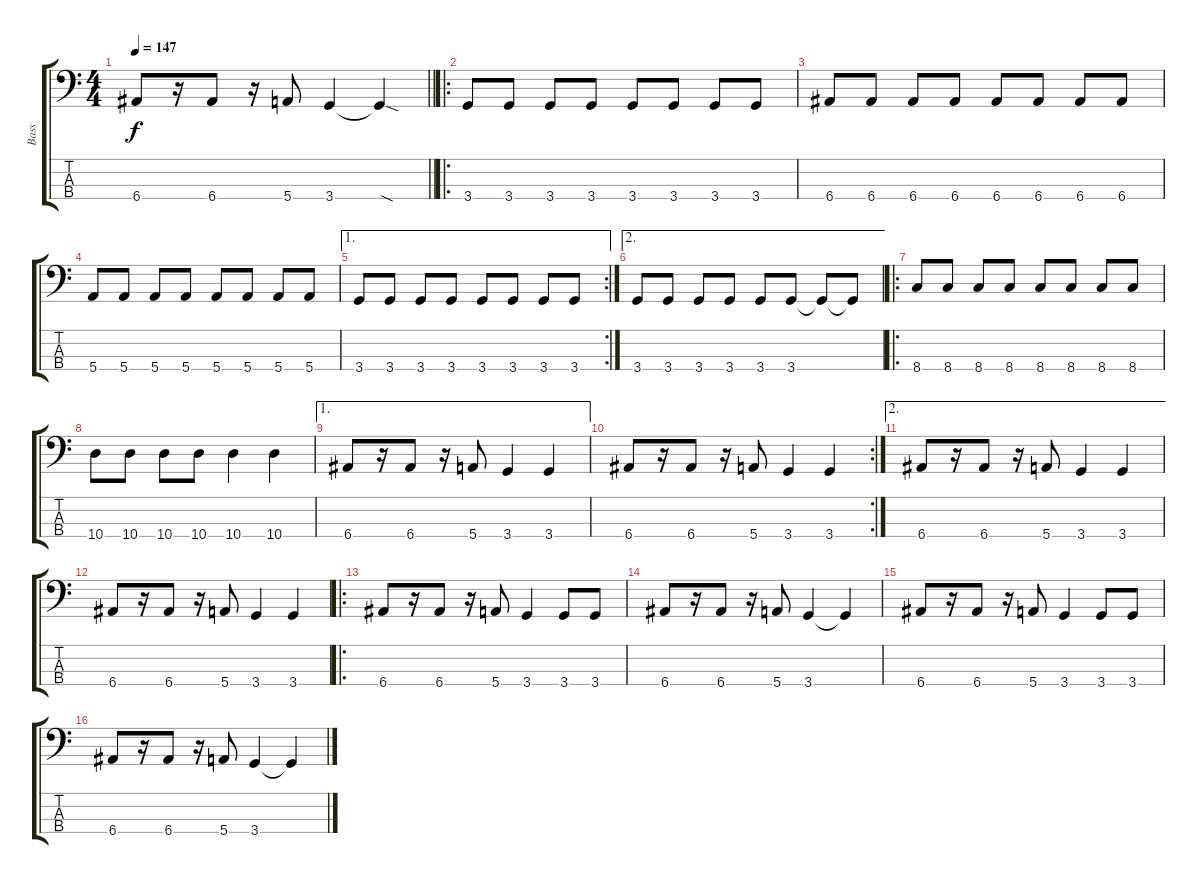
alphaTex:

\track ("Bass" "Bass") {instrument electricbassfinger}
\staff {score tabs}
\tuning (G2 D2 A1 E1) {hide}
\ts (4 4)
\tempo 147
\clef f4
\barLineRight lightlight
\ks c
6.4.8{dy f} r.16 6.4.8 r.16 5.4.8 3.4.4 3.4{sod t}.4 |
\ro
3.4.8 3.4.8 3.4.8 3.4.8 3.4.8 3.4.8 3.4.8 3.4.8 |
6.4.8 6.4.8 6.4.8 6.4.8 6.4.8 6.4.8 6.4.8 6.4.8 |
5.4.8 5.4.8 5.4.8 5.4.8 5.4.8 5.4.8 5.4.8 5.4.8 |
\ae 1
\rc 2
3.4.8 3.4.8 3.4.8 3.4.8 3.4.8 3.4.8 3.4.8 3.4.8 |
\ae 2
3.4.8 3.4.8 3.4.8 3.4.8 3.4.8 3.4.8 3.4{t}.8 3.4{t}.8 |
\ro
8.4.8 8.4.8 8.4.8 8.4.8 8.4.8 8.4.8 8.4.8 8.4.8 |
10.4.8 10.4.8 10.4.8 10.4.8 10.4.4 10.4.4 |
\ae 1
6.4.8 r.16 6.4.8 r.16 5.4.8 3.4.4 3.4.4 |
\rc 2
6.4.8 r.16 6.4.8 r.16 5.4.8 3.4.4 3.4.4 |
\ae 2
6.4.8 r.16 6.4.8 r.16 5.4.8 3.4.4 3.4.4 |
6.4.8 r.16 6.4.8 r.16 5.4.8 3.4.4 3.4.4 |
\ro
6.4.8 r.16 6.4.8 r.16 5.4.8 3.4.4 3.4.8 3.4.8 |
6.4.8 r.16 6.4.8 r.16 5.4.8 3.4.4 3.4{t}.4 |
6.4.8 r.16 6.4.8 r.16 5.4.8 3.4.4 3.4.8 3.4.8 |
6.4.8 r.16 6.4.8 r.16 5.4.8 3.4.4 3.4{t}.4
